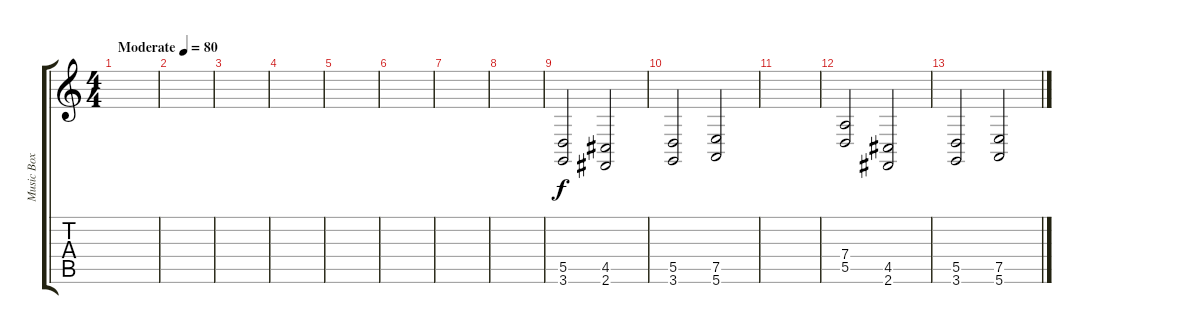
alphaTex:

\track ("Music Box" "Music Box") {instrument musicbox}
\staff {score tabs}
\tuning (E4 B3 G3 D3 A2 E2) {hide}
\ts (4 4)
\tempo (80 "Moderate")
\clef g2
\ks c
|
|
|
|
|
|
|
|
(5.5 3.6).2 (4.5 2.6).2 |
(5.5 3.6).2 (7.5 5.6).2 |
|
(7.4 5.5).2 (4.5 2.6).2 |
(5.5 3.6).2 (7.5 5.6).2
